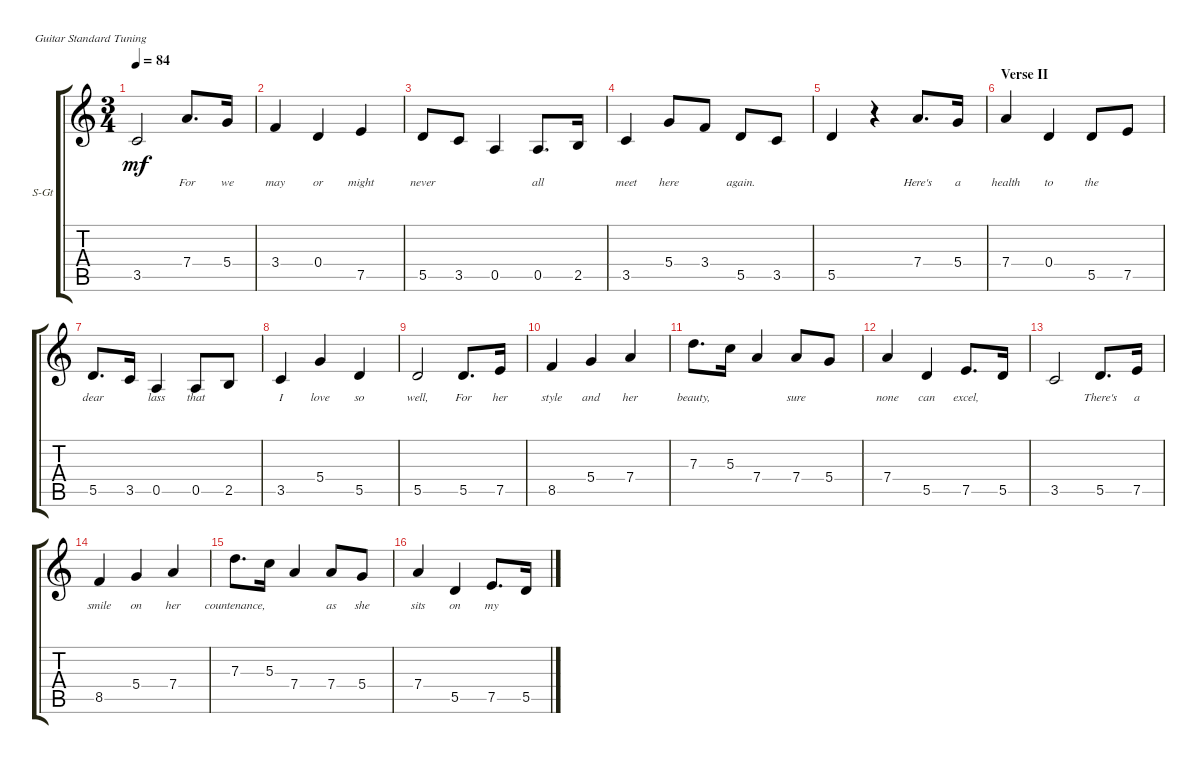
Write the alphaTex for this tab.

\defaultSystemsLayout 4
\bracketExtendMode groupsimilarinstruments
\firstSystemTrackNameOrientation horizontal
\otherSystemsTrackNameOrientation horizontal
\track ("Voice" "S-Gt") {instrument acousticguitarsteel}
\staff {score tabs}
\tuning (E4 B3 G3 D3 A2 E2)
\ts (3 4)
\tempo 84
\clef g2
\scale
0.266819
\ks c
3.5.2{lyrics (0 "") lyrics (1 "") lyrics (2 "") lyrics (3 "") lyrics (4 "") dy mf} 7.4.8{d lyrics (0 "For") lyrics (1 "") lyrics (2 "") lyrics (3 "") lyrics (4 "")} 5.4.16{lyrics (0 "we") lyrics (1 "") lyrics (2 "") lyrics (3 "") lyrics (4 "")} |
\scale
0.234901 3.4.4{lyrics (0 "may") lyrics (1 "") lyrics (2 "") lyrics (3 "") lyrics (4 "")} 0.4.4{lyrics (0 "or") lyrics (1 "") lyrics (2 "") lyrics (3 "") lyrics (4 "")} 7.5.4{lyrics (0 "might") lyrics (1 "") lyrics (2 "") lyrics (3 "") lyrics (4 "")} |
\scale
0.228368 5.5.8{lyrics (0 "never") lyrics (1 "") lyrics (2 "") lyrics (3 "") lyrics (4 "")} 3.5.8{lyrics (0 "") lyrics (1 "") lyrics (2 "") lyrics (3 "") lyrics (4 "")} 0.5.4{lyrics (0 "") lyrics (1 "") lyrics (2 "") lyrics (3 "") lyrics (4 "")} 0.5.8{d lyrics (0 "all") lyrics (1 "") lyrics (2 "") lyrics (3 "") lyrics (4 "")} 2.5.16{lyrics (0 "") lyrics (1 "") lyrics (2 "") lyrics (3 "") lyrics (4 "")} |
\scale
0.269913 3.5.4{lyrics (0 "meet") lyrics (1 "") lyrics (2 "") lyrics (3 "") lyrics (4 "")} 5.4.8{lyrics (0 "here") lyrics (1 "") lyrics (2 "") lyrics (3 "") lyrics (4 "")} 3.4.8{lyrics (0 "") lyrics (1 "") lyrics (2 "") lyrics (3 "") lyrics (4 "")} 5.5.8{lyrics (0 "again.") lyrics (1 "") lyrics (2 "") lyrics (3 "") lyrics (4 "")} 3.5.8{lyrics (0 "") lyrics (1 "") lyrics (2 "") lyrics (3 "") lyrics (4 "")} |
\scale
0.314533 5.5.4{lyrics (0 "") lyrics (1 "") lyrics (2 "") lyrics (3 "") lyrics (4 "")} r.4 7.4.8{d lyrics (0 "Here's") lyrics (1 "") lyrics (2 "") lyrics (3 "") lyrics (4 "")} 5.4.16{lyrics (0 "a") lyrics (1 "") lyrics (2 "") lyrics (3 "") lyrics (4 "")} |
\section ("" "Verse II")
\scale
0.250594 7.4.4{lyrics (0 "health") lyrics (1 "") lyrics (2 "") lyrics (3 "") lyrics (4 "")} 0.4.4{lyrics (0 "to") lyrics (1 "") lyrics (2 "") lyrics (3 "") lyrics (4 "")} 5.5.8{lyrics (0 "the") lyrics (1 "") lyrics (2 "") lyrics (3 "") lyrics (4 "")} 7.5.8{lyrics (0 "") lyrics (1 "") lyrics (2 "") lyrics (3 "") lyrics (4 "")} |
\scale
0.253977 5.5.8{d lyrics (0 "dear") lyrics (1 "") lyrics (2 "") lyrics (3 "") lyrics (4 "")} 3.5.16{lyrics (0 "") lyrics (1 "") lyrics (2 "") lyrics (3 "") lyrics (4 "")} 0.5.4{lyrics (0 "lass") lyrics (1 "") lyrics (2 "") lyrics (3 "") lyrics (4 "")} 0.5.8{lyrics (0 "that") lyrics (1 "") lyrics (2 "") lyrics (3 "") lyrics (4 "")} 2.5.8{lyrics (0 "") lyrics (1 "") lyrics (2 "") lyrics (3 "") lyrics (4 "")} |
\scale
0.181816 3.5.4{lyrics (0 "I") lyrics (1 "") lyrics (2 "") lyrics (3 "") lyrics (4 "")} 5.4.4{lyrics (0 "love") lyrics (1 "") lyrics (2 "") lyrics (3 "") lyrics (4 "")} 5.5.4{lyrics (0 "so") lyrics (1 "") lyrics (2 "") lyrics (3 "") lyrics (4 "")} |
\scale
0.28681 5.5.2{lyrics (0 "well,") lyrics (1 "") lyrics (2 "") lyrics (3 "") lyrics (4 "")} 5.5.8{d lyrics (0 "For") lyrics (1 "") lyrics (2 "") lyrics (3 "") lyrics (4 "")} 7.5.16{lyrics (0 "her") lyrics (1 "") lyrics (2 "") lyrics (3 "") lyrics (4 "")} |
\scale
0.251294 8.5.4{lyrics (0 "style") lyrics (1 "") lyrics (2 "") lyrics (3 "") lyrics (4 "")} 5.4.4{lyrics (0 "and") lyrics (1 "") lyrics (2 "") lyrics (3 "") lyrics (4 "")} 7.4.4{lyrics (0 "her") lyrics (1 "") lyrics (2 "") lyrics (3 "") lyrics (4 "")} |
\scale
0.246236 7.3.8{d lyrics (0 "beauty,") lyrics (1 "") lyrics (2 "") lyrics (3 "") lyrics (4 "")} 5.3.16{lyrics (0 "") lyrics (1 "") lyrics (2 "") lyrics (3 "") lyrics (4 "")} 7.4.4{lyrics (0 "") lyrics (1 "") lyrics (2 "") lyrics (3 "") lyrics (4 "")} 7.4.8{lyrics (0 "sure") lyrics (1 "") lyrics (2 "") lyrics (3 "") lyrics (4 "")} 5.4.8{lyrics (0 "") lyrics (1 "") lyrics (2 "") lyrics (3 "") lyrics (4 "")} |
\scale
0.215644 7.4.4{lyrics (0 "none") lyrics (1 "") lyrics (2 "") lyrics (3 "") lyrics (4 "")} 5.5.4{lyrics (0 "can") lyrics (1 "") lyrics (2 "") lyrics (3 "") lyrics (4 "")} 7.5.8{d lyrics (0 "excel,") lyrics (1 "") lyrics (2 "") lyrics (3 "") lyrics (4 "")} 5.5.16{lyrics (0 "") lyrics (1 "") lyrics (2 "") lyrics (3 "") lyrics (4 "")} |
\scale
0.358696 3.5.2{lyrics (0 "") lyrics (1 "") lyrics (2 "") lyrics (3 "") lyrics (4 "")} 5.5.8{d lyrics (0 "There's") lyrics (1 "") lyrics (2 "") lyrics (3 "") lyrics (4 "")} 7.5.16{lyrics (0 "a") lyrics (1 "") lyrics (2 "") lyrics (3 "") lyrics (4 "")} |
\scale
0.19617 8.5.4{lyrics (0 "smile") lyrics (1 "") lyrics (2 "") lyrics (3 "") lyrics (4 "")} 5.4.4{lyrics (0 "on") lyrics (1 "") lyrics (2 "") lyrics (3 "") lyrics (4 "")} 7.4.4{lyrics (0 "her") lyrics (1 "") lyrics (2 "") lyrics (3 "") lyrics (4 "")} |
\scale
0.258932 7.3.8{d lyrics (0 "countenance,") lyrics (1 "") lyrics (2 "") lyrics (3 "") lyrics (4 "")} 5.3.16{lyrics (0 "") lyrics (1 "") lyrics (2 "") lyrics (3 "") lyrics (4 "")} 7.4.4{lyrics (0 "") lyrics (1 "") lyrics (2 "") lyrics (3 "") lyrics (4 "")} 7.4.8{lyrics (0 "as") lyrics (1 "") lyrics (2 "") lyrics (3 "") lyrics (4 "")} 5.4.8{lyrics (0 "she") lyrics (1 "") lyrics (2 "") lyrics (3 "") lyrics (4 "")} |
\scale
0.18687 7.4.4{lyrics (0 "sits") lyrics (1 "") lyrics (2 "") lyrics (3 "") lyrics (4 "")} 5.5.4{lyrics (0 "on") lyrics (1 "") lyrics (2 "") lyrics (3 "") lyrics (4 "")} 7.5.8{d lyrics (0 "my") lyrics (1 "") lyrics (2 "") lyrics (3 "") lyrics (4 "")} 5.5.16{lyrics (0 "") lyrics (1 "") lyrics (2 "") lyrics (3 "") lyrics (4 "")}
